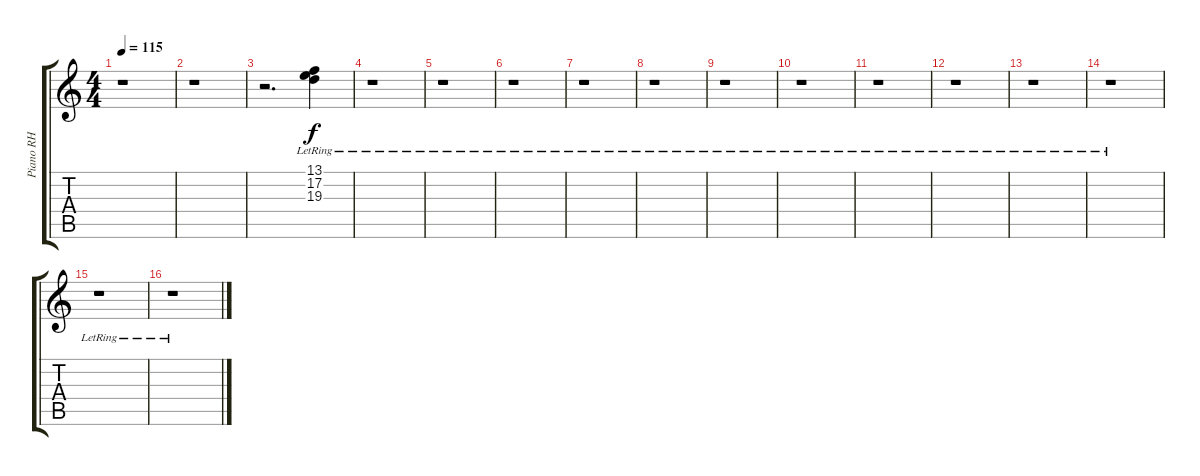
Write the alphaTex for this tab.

\track ("Piano RH" "Piano RH") {instrument acousticgrandpiano}
\staff {score tabs}
\tuning (E4 B3 G3 D3 A2 E2) {hide}
\ts (4 4)
\tempo 115
\clef g2
\ks c
r.1{dy f} |
r.1 |
r.2{d volume 13} (13.1{lr} 17.2{lr} 19.3{lr}).4 |
r.1 |
r.1 |
r.1 |
r.1 |
r.1 |
r.1 |
r.1 |
r.1 |
r.1 |
r.1 |
r.1 |
r.1 |
r.1
